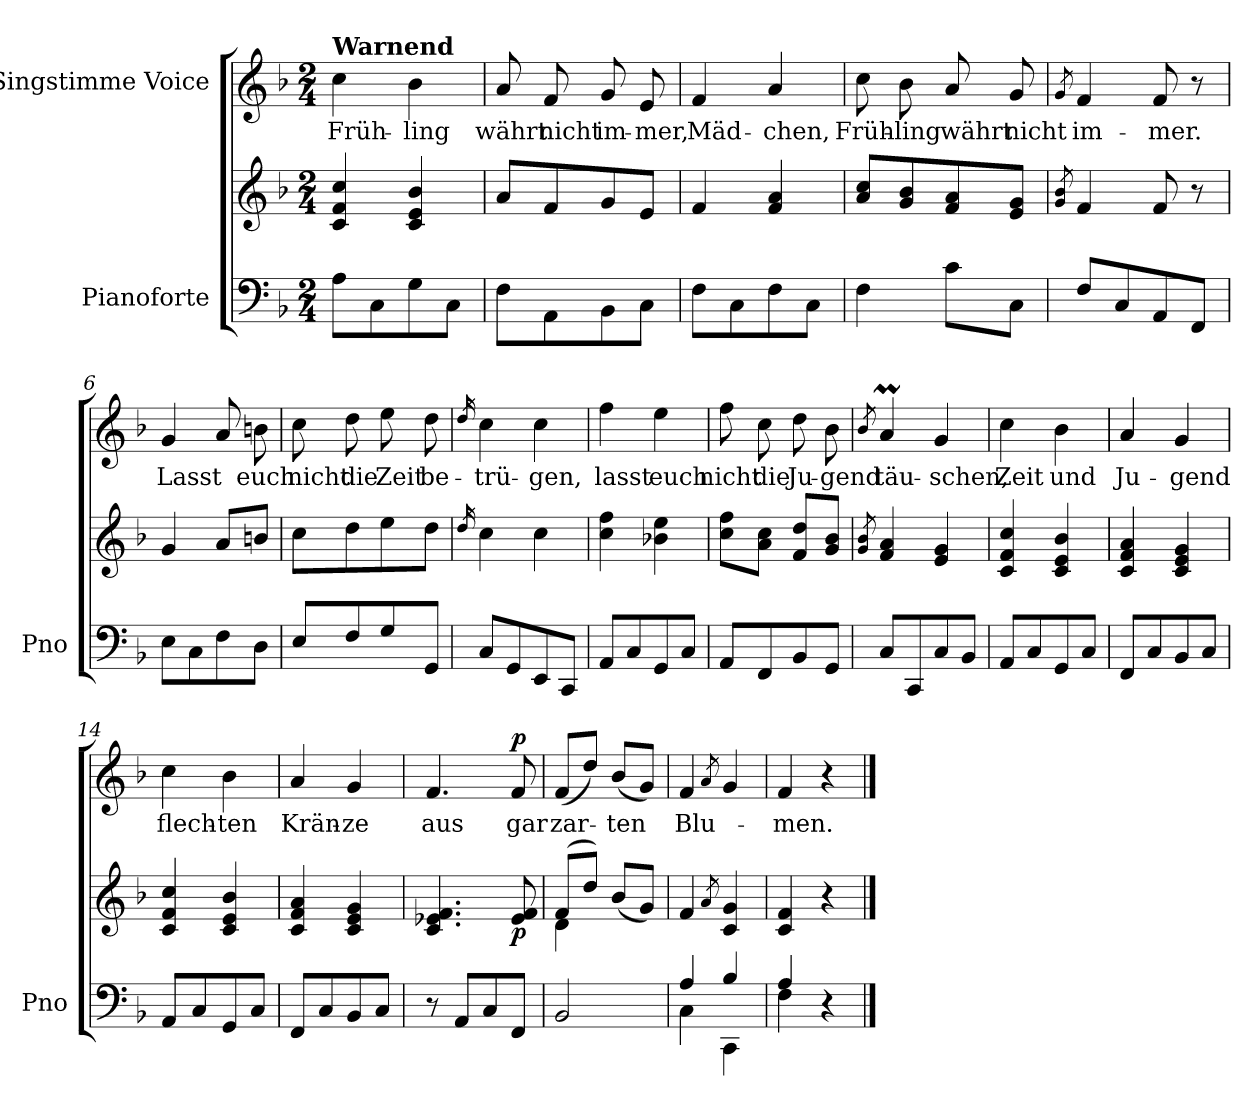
**kern	**kern	**dynam	**kern	**text	**dynam
*part2	*part2	*part2	*part1	*part1	*part1
*staff3	*staff2	*staff2/3	*staff1	*staff1	*staff1
*I"Pianoforte	*	*	*I"Singstimme Voice	*	*
*I'Pno	*	*	*	*	*
*clefF4	*clefG2	*	*clefG2	*	*
*k[b-]	*k[b-]	*	*k[b-]	*	*
*M2/4	*M2/4	*	*M2/4	*	*
=1	=1	=1	=1	=1	=1
!	!	!	!LO:TX:a:B:t=Warnend	!	!
8A\L	4c/ 4f/ 4cc/	.	4cc\	Früh-	.
8C\	.	.	.	.	.
8G\	4c/ 4e/ 4b-/	.	4b-\	-ling	.
8C\J	.	.	.	.	.
=2	=2	=2	=2	=2	=2
8F\L	8a/L	.	8a/	währt	.
8AA\	8f/	.	8f/	nicht	.
8BB-\	8g/	.	8g/	im-	.
8C\J	8e/J	.	8e/	-mer,	.
=3	=3	=3	=3	=3	=3
8F\L	4f/	.	4f/	Mäd-	.
8C\	.	.	.	.	.
8F\	4f/ 4a/	.	4a/	-chen,	.
8C\J	.	.	.	.	.
=4	=4	=4	=4	=4	=4
4F\	8a/ 8cc/L	.	8cc\	Früh-	.
.	8g/ 8b-/	.	8b-\	-ling	.
8c\L	8f/ 8a/	.	8a/	währt	.
8C\J	8e/ 8g/J	.	8g/	nicht	.
=5	=5	=5	=5	=5	=5
.	8qg/ 8qb-/	.	8qg/	.	.
8F/L	4f/	.	4f/	im-	.
8C/	.	.	.	.	.
8AA/	8f/	.	8f/	-mer.	.
8FF/J	8r	.	8r	.	.
=6	=6	=6	=6	=6	=6
8E\L	4g/	.	4g/	Lasst	.
8C\	.	.	.	.	.
8F\	8a/L	.	8a/	.	.
8D\J	8bn/J	.	8bn\	euch	.
=7	=7	=7	=7	=7	=7
8E/L	8cc\L	.	8cc\	nicht	.
8F/	8dd\	.	8dd\	die	.
8G/	8ee\	.	8ee\	Zeit	.
8GG/J	8dd\J	.	8dd\	be-	.
=8	=8	=8	=8	=8	=8
.	16qdd/	.	16qdd/	.	.
8C/L	4cc\	.	4cc\	-trü-	.
8GG/	.	.	.	.	.
8EE/	4cc\	.	4cc\	-gen,	.
8CC/J	.	.	.	.	.
=9	=9	=9	=9	=9	=9
8AA/L	4cc\ 4ff\	.	4ff\	lasst	.
8C/	.	.	.	.	.
8GG/	4b-X\ 4ee\	.	4ee\	euch	.
8C/J	.	.	.	.	.
=10	=10	=10	=10	=10	=10
8AA/L	8cc\ 8ff\L	.	8ff\	nicht	.
8FF/	8a\ 8cc\J	.	8cc\	die	.
8BB-/	8f/ 8dd/L	.	8dd\	Ju-	.
8GG/J	8g/ 8b-/J	.	8b-\	-gend	.
=11	=11	=11	=11	=11	=11
.	8qg/ 8qb-/	.	8qb-/	.	.
8C/L	4f/ 4a/	.	4am/	täu-	.
8CC/	.	.	.	.	.
8C/	4e/ 4g/	.	4g/	-schen,	.
8BB-/J	.	.	.	.	.
=12	=12	=12	=12	=12	=12
8AA/L	4c/ 4f/ 4cc/	.	4cc\	Zeit	.
8C/	.	.	.	.	.
8GG/	4c/ 4e/ 4b-/	.	4b-\	und	.
8C/J	.	.	.	.	.
=13	=13	=13	=13	=13	=13
8FF/L	4c/ 4f/ 4a/	.	4a/	Ju-	.
8C/	.	.	.	.	.
8BB-/	4c/ 4e/ 4g/	.	4g/	-gend	.
8C/J	.	.	.	.	.
=14	=14	=14	=14	=14	=14
8AA/L	4c/ 4f/ 4cc/	.	4cc\	flech-	.
8C/	.	.	.	.	.
8GG/	4c/ 4e/ 4b-/	.	4b-\	-ten	.
8C/J	.	.	.	.	.
=15	=15	=15	=15	=15	=15
8FF/L	4c/ 4f/ 4a/	.	4a/	Krän-	.
8C/	.	.	.	.	.
8BB-/	4c/ 4e/ 4g/	.	4g/	-ze	.
8C/J	.	.	.	.	.
=16	=16	=16	=16	=16	=16
8r	4.c/ 4.e-X/ 4.f/	.	4.f/	aus	.
8AA/L	.	.	.	.	.
8C/	.	.	.	.	.
!	!	!LO:DY:b	!	!	!LO:DY:a
8FF/J	8e-/ 8f/	p	8f/	gar	p
=17	=17	=17	=17	=17	=17
*	*^	*	*	*	*
2BB-/	(<8f/L	4d\	.	(8f/L	zar-	.
.	8dd/J)	.	.	8dd/J)	.	.
.	(<8b-/L	4ryy	.	(8b-/L	-ten	.
.	8g/J)	.	.	8g/J)	.	.
*	*v	*v	*	*	*	*
=18	=18	=18	=18	=18	=18
*^	*	*	*	*	*
4A/	4C\	4f/	.	4f/	Blu-	.
.	.	8qa/	.	8qa/	.	.
4B-/	4CC\	4c/ 4g/	.	4g/	.	.
=19	=19	=19	=19	=19	=19	=19
4A/	4F\	4c/ 4f/	.	4f/	-men.	.
4r	4ryy	4r	.	4r	.	.
*v	*v	*	*	*	*	*
==	==	==	==	==	==
*-	*-	*-	*-	*-	*-
